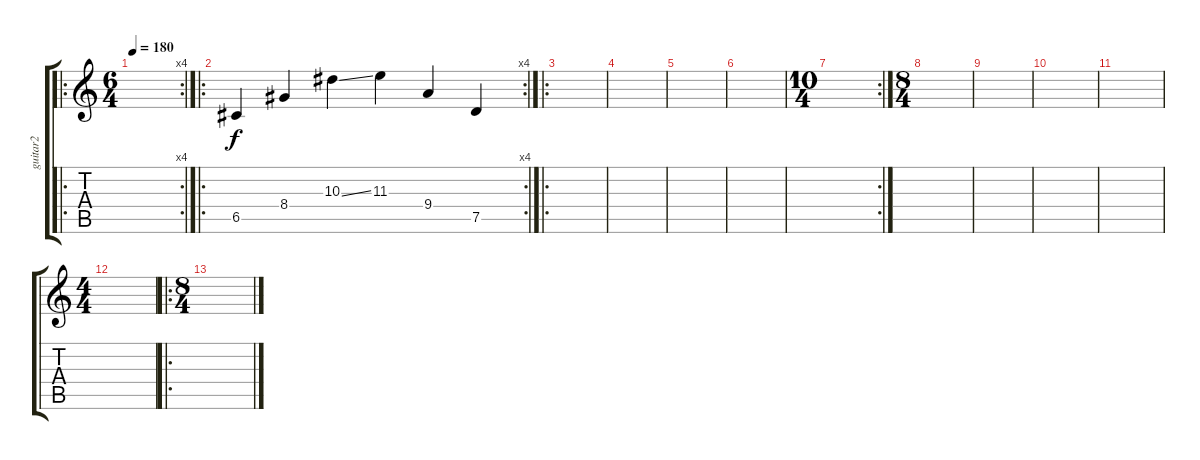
\track ("guitar2" "guitar2") {instrument distortionguitar}
\staff {score tabs}
\tuning (D4 A3 F3 C3 G2 D2) {hide}
\ro
\rc 4
\ts (6 4)
\tempo 180
\clef g2
\ks c
|
\ro
\rc 4
6.5.4 8.4.4 10.3{ss}.4 11.3.4 9.4.4 7.5.4 |
\ro
|
|
|
|
\rc 2
\ts (10 4)
|
\ts (8 4)
|
|
|
|
\ts (4 4)
|
\ro
\ts (8 4)
